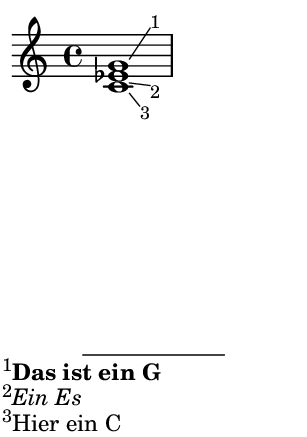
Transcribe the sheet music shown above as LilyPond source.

%% Generated by lilypond-book
%% Options: [exampleindent=10.16\mm,indent=0\mm,line-width=160\mm,paper-height=845.047\pt,paper-width=597.508\pt,papersize="a8",quote,ragged-right]
\include "lilypond-book-preamble.ly"


% ****************************************************************
% Start cut-&-pastable-section
% ****************************************************************

#(ly:set-option 'eps-box-padding 3.000000)



\paper {
  #(set-paper-size "a8")
  indent = 0\mm
  ragged-right = ##t
}

\layout {
  
}




% ****************************************************************
% ly snippet:
% ****************************************************************
\sourcefileline 1234
\book {
  \header { tagline = ##f }
  \relative c' {
    <
    \footnote #'(1 . -1.25) "Hier ein C" c
    \footnote #'(2 . -0.25) \markup { \italic "Ein Es" } es
    \footnote #'(2 . 3) \markup { \bold "Das ist ein G" } g
    >1
  }
}


% ****************************************************************
% end ly snippet
% ****************************************************************
